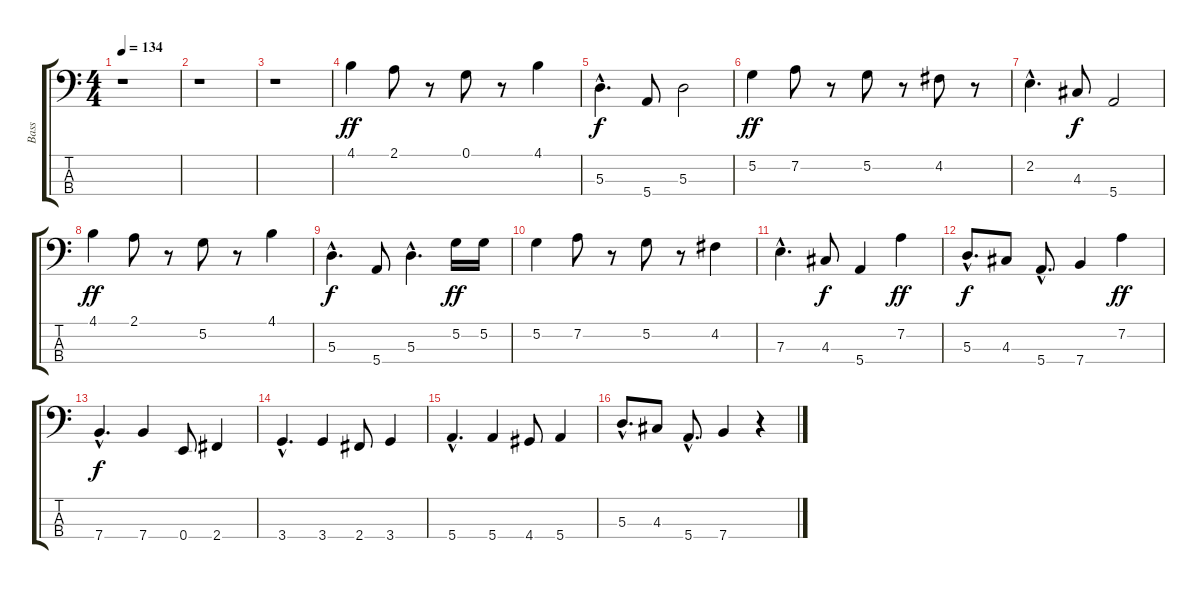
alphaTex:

\track ("Bass" "Bass") {instrument electricbasspick}
\staff {score tabs}
\tuning (G2 D2 A1 E1) {hide}
\ts (4 4)
\tempo 134
\clef f4
\ks c
r.1{dy ff} |
r.1 |
r.1 |
4.1.4 2.1.8 r.8 0.1.8 r.8 4.1.4 |
5.3{hac}.4{d dy f} 5.4.8 5.3.2 |
5.2.4{dy ff} 7.2.8 r.8 5.2.8 r.8 4.2.8 r.8 |
2.2{hac}.4{d} 4.3.8{dy f} 5.4.2 |
4.1.4{dy ff} 2.1.8 r.8 5.2.8 r.8 4.1.4 |
5.3{hac}.4{d dy f} 5.4.8 5.3{hac}.4{d} 5.2.16{dy ff} 5.2.16 |
5.2.4 7.2.8 r.8 5.2.8 r.8 4.2.4 |
7.3{hac}.4{d} 4.3.8{dy f} 5.4.4 7.2.4{dy ff} |
5.3{hac}.8{d dy f} 4.3.8 5.4{hac}.8{d} 7.4.4 7.2.4{dy ff} |
7.4{hac}.4{d dy f} 7.4.4 0.4.8 2.4.4 |
3.4{hac}.4{d} 3.4.4 2.4.8 3.4.4 |
5.4{hac}.4{d} 5.4.4 4.4.8 5.4.4 |
5.3{hac}.8{d} 4.3.8 5.4{hac}.8{d} 7.4.4 r.4
